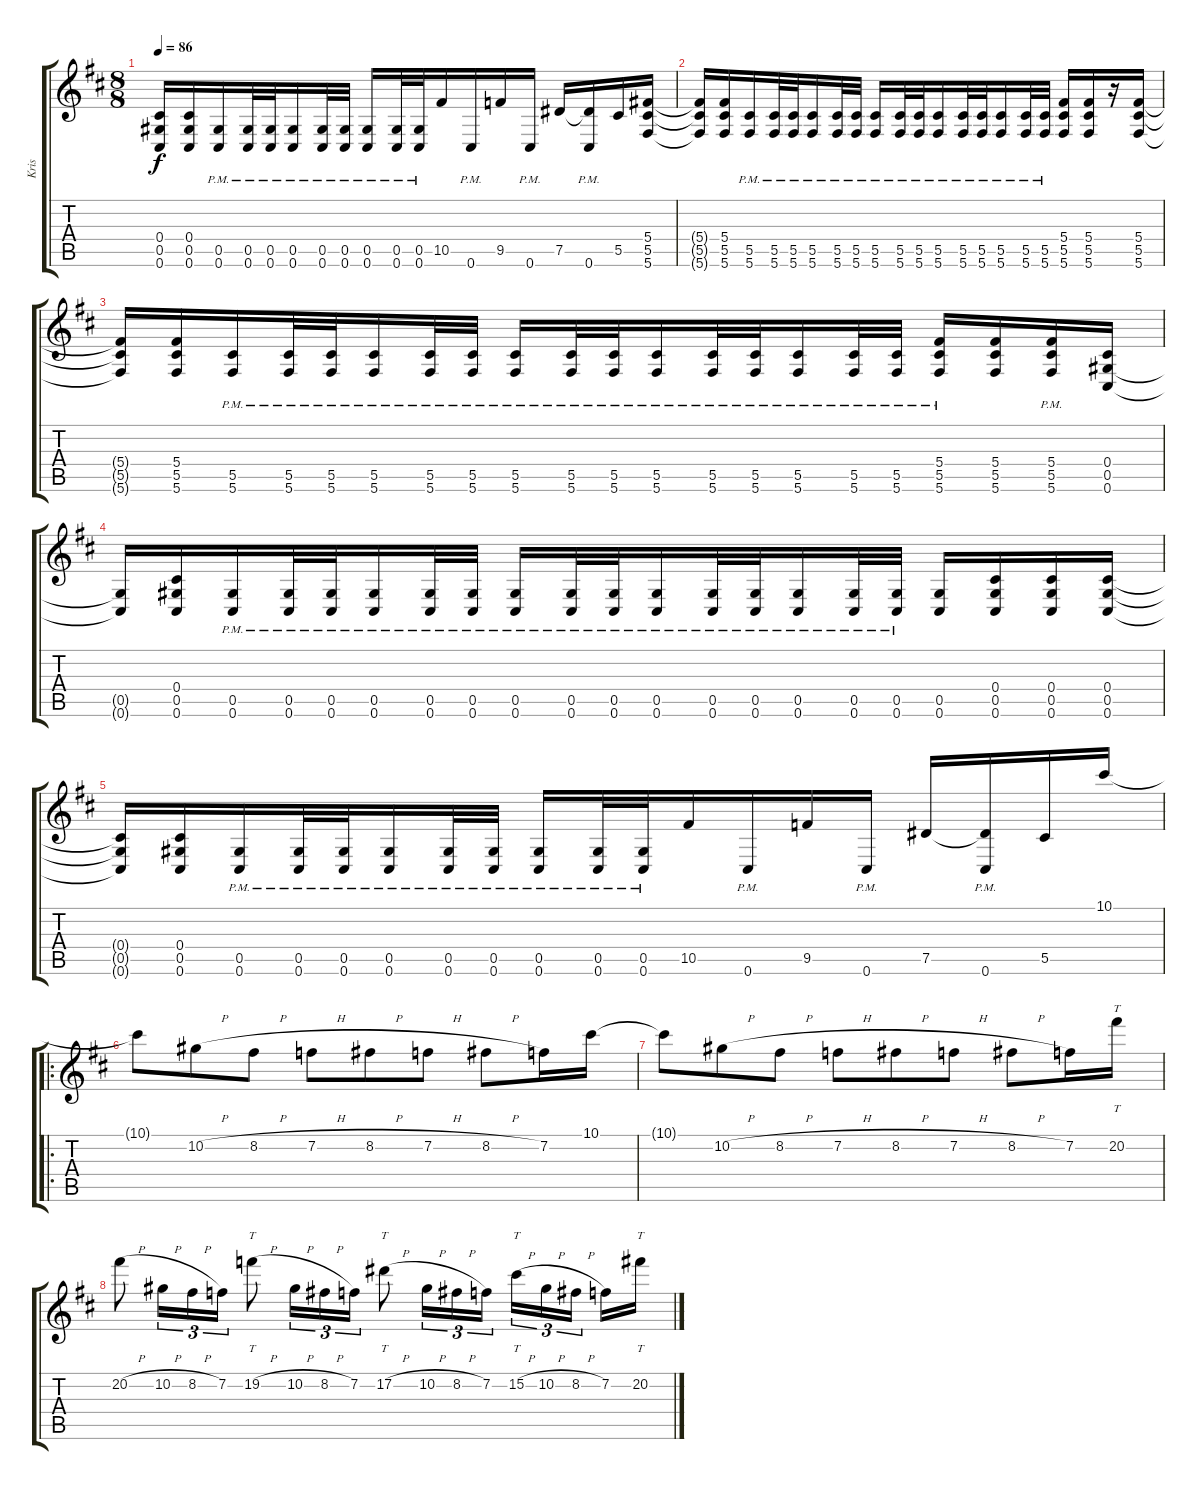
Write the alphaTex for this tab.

\track ("Kris" "Kris") {instrument overdrivenguitar}
\staff {score tabs}
\tuning (Eb4 Bb3 Gb3 Db3 Ab2 Db2) {hide}
\ts (8 8)
\tempo 86
\clef g2
\ks d
(0.4{t} 0.5{t} 0.6{t}).16{dy f} (0.4 0.5 0.6).16 (0.5{pm} 0.6{pm}).16 (0.5{pm} 0.6{pm}).32 (0.5{pm} 0.6{pm}).32 (0.5{pm} 0.6{pm}).16 (0.5{pm} 0.6{pm}).32 (0.5{pm} 0.6{pm}).32 (0.5{pm} 0.6{pm}).16 (0.5{pm} 0.6{pm}).32 (0.5{pm} 0.6{pm}).32 10.5.16 0.6{pm}.16 9.5.16 0.6{pm}.16 7.5.16 (7.5{pm t} 0.6{pm}).16 5.5.16 (5.4 5.5 5.6).16 |
(5.4{t} 5.5{t} 5.6{t}).16 (5.4 5.5 5.6).16 (5.5{pm} 5.6{pm}).16 (5.5{pm} 5.6{pm}).32 (5.5{pm} 5.6{pm}).32 (5.5{pm} 5.6{pm}).16 (5.5{pm} 5.6{pm}).32 (5.5{pm} 5.6{pm}).32 (5.5{pm} 5.6{pm}).16 (5.5{pm} 5.6{pm}).32 (5.5{pm} 5.6{pm}).32 (5.5{pm} 5.6{pm}).16 (5.5{pm} 5.6{pm}).32 (5.5{pm} 5.6{pm}).32 (5.5{pm} 5.6{pm}).16 (5.5{pm} 5.6{pm}).32 (5.5{pm} 5.6{pm}).32 (5.4 5.5 5.6).16 (5.4 5.5 5.6).16 r.16 (5.4 5.5 5.6).16 |
(5.4{t} 5.5{t} 5.6{t}).16 (5.4 5.5 5.6).16 (5.5{pm} 5.6{pm}).16 (5.5{pm} 5.6{pm}).32 (5.5{pm} 5.6{pm}).32 (5.5{pm} 5.6{pm}).16 (5.5{pm} 5.6{pm}).32 (5.5{pm} 5.6{pm}).32 (5.5{pm} 5.6{pm}).16 (5.5{pm} 5.6{pm}).32 (5.5{pm} 5.6{pm}).32 (5.5{pm} 5.6{pm}).16 (5.5{pm} 5.6{pm}).32 (5.5{pm} 5.6{pm}).32 (5.5{pm} 5.6{pm}).16 (5.5{pm} 5.6{pm}).32 (5.5{pm} 5.6{pm}).32 (5.4 5.5{pm} 5.6{pm}).16 (5.4 5.5 5.6).16 (5.4{pm} 5.5 5.6).16 (0.4 0.5 0.6).16 |
(0.5{t} 0.6{t}).16 (0.4 0.5 0.6).16 (0.5{pm} 0.6{pm}).16 (0.5{pm} 0.6{pm}).32 (0.5{pm} 0.6{pm}).32 (0.5{pm} 0.6{pm}).16 (0.5{pm} 0.6{pm}).32 (0.5{pm} 0.6{pm}).32 (0.5{pm} 0.6{pm}).16 (0.5{pm} 0.6{pm}).32 (0.5{pm} 0.6{pm}).32 (0.5{pm} 0.6{pm}).16 (0.5{pm} 0.6{pm}).32 (0.5{pm} 0.6{pm}).32 (0.5{pm} 0.6{pm}).16 (0.5{pm} 0.6{pm}).32 (0.5{pm} 0.6{pm}).32 (0.5 0.6).16 (0.4 0.5 0.6).16 (0.4 0.5 0.6).16 (0.4 0.5 0.6).16 |
(0.4{t} 0.5{t} 0.6{t}).16 (0.4 0.5 0.6).16 (0.5{pm} 0.6{pm}).16 (0.5{pm} 0.6{pm}).32 (0.5{pm} 0.6{pm}).32 (0.5{pm} 0.6{pm}).16 (0.5{pm} 0.6{pm}).32 (0.5{pm} 0.6{pm}).32 (0.5{pm} 0.6{pm}).16 (0.5{pm} 0.6{pm}).32 (0.5{pm} 0.6{pm}).32 10.5.16 0.6{pm}.16 9.5.16 0.6{pm}.16 7.5.16 (7.5{pm t} 0.6{pm}).16 5.5.16 10.1.16 |
\ro
10.1{t}.8 10.2{h}.8 8.2{h}.8 7.2{h}.8 8.2{h}.8 7.2{h}.8 8.2{h}.8 7.2.16 10.1.16 |
10.1{t}.8 10.2{h}.8 8.2{h}.8 7.2{h}.8 8.2{h}.8 7.2{h}.8 8.2{h}.8 7.2.16 20.2.16{tt} |
20.2{h}.8 10.2{h}.16{tu (3 2)} 8.2{h}.16{tu (3 2)} 7.2.16{tu (3 2)} 19.2{h}.8{tt} 10.2{h}.16{tu (3 2)} 8.2{h}.16{tu (3 2)} 7.2.16{tu (3 2)} 17.2{h}.8{tt} 10.2{h}.16{tu (3 2)} 8.2{h}.16{tu (3 2)} 7.2.16{tu (3 2)} 15.2{h}.16{tt tu (3 2)} 10.2{h}.16{tu (3 2)} 8.2{h}.16{tu (3 2)} 7.2.16 20.2.16{tt}
